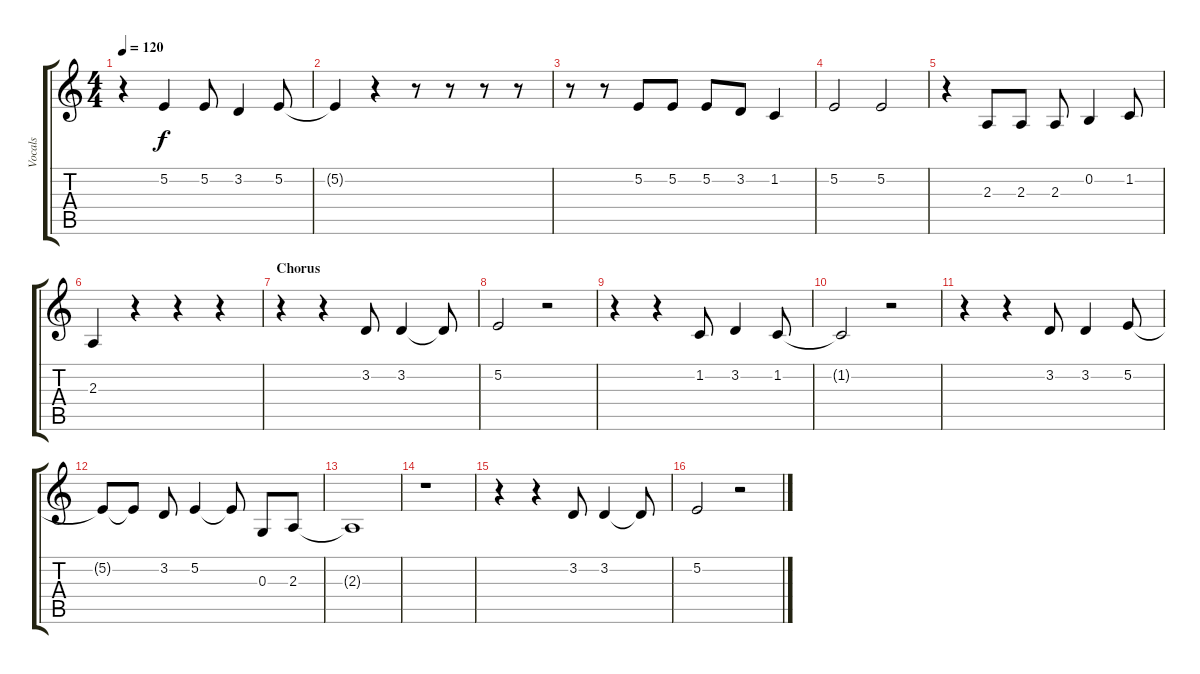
\track ("Vocals" "Vocals") {instrument accordion}
\staff {score tabs}
\tuning (E4 B3 G3 D3 A2 E2) {hide}
\ts (4 4)
\tempo 120
\clef g2
\ks c
r.4{dy f} 5.2.4 5.2.8 3.2.4 5.2.8 |
5.2{t}.4 r.4 r.8 r.8 r.8 r.8 |
r.8 r.8 5.2.8 5.2.8 5.2.8 3.2.8 1.2.4 |
5.2.2 5.2.2 |
r.4 2.3.8 2.3.8 2.3.8 0.2.4 1.2.8 |
2.3.4 r.4 r.4 r.4 |
\section ("" "Chorus")
r.4 r.4 3.2.8 3.2.4 3.2{t}.8 |
5.2.2 r.2 |
r.4 r.4 1.2.8 3.2.4 1.2.8 |
1.2{t}.2 r.2 |
r.4 r.4 3.2.8 3.2.4 5.2.8 |
5.2{t}.8 5.2{t}.8 3.2.8 5.2.4 5.2{t}.8 0.3.8 2.3.8 |
2.3{t}.1 |
r.1 |
r.4 r.4 3.2.8 3.2.4 3.2{t}.8 |
5.2.2 r.2
